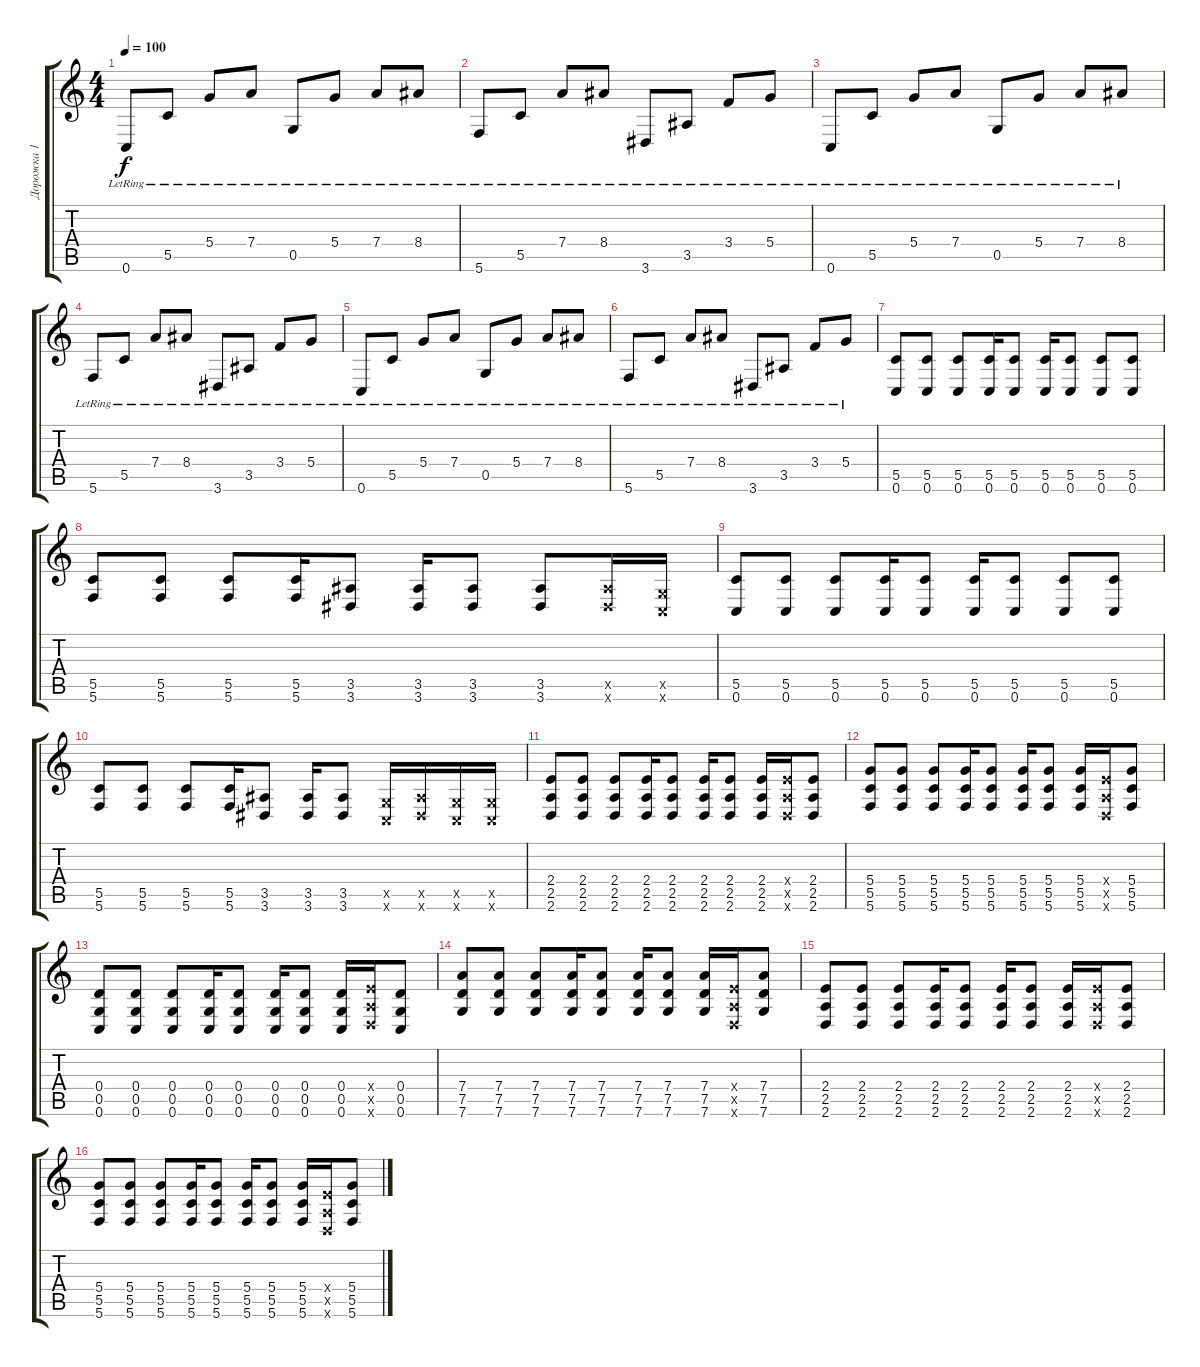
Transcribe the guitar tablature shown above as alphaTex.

\track ("Дорожка 1" "Дорожка 1") {instrument electricguitarclean}
\staff {score tabs}
\tuning (E4 B3 G3 D3 G2 C2) {hide}
\ts (4 4)
\tempo 100
\clef g2
\ks c
0.6{lr}.8{dy f} 5.5{lr}.8 5.4{lr}.8 7.4{lr}.8 0.5{lr}.8 5.4{lr}.8 7.4{lr}.8 8.4{lr}.8 |
5.6{lr}.8 5.5{lr}.8 7.4{lr}.8 8.4{lr}.8 3.6{lr}.8 3.5{lr}.8 3.4{lr}.8 5.4{lr}.8 |
0.6{lr}.8 5.5{lr}.8 5.4{lr}.8 7.4{lr}.8 0.5{lr}.8 5.4{lr}.8 7.4{lr}.8 8.4{lr}.8 |
5.6{lr}.8 5.5{lr}.8 7.4{lr}.8 8.4{lr}.8 3.6{lr}.8 3.5{lr}.8 3.4{lr}.8 5.4{lr}.8 |
0.6{lr}.8 5.5{lr}.8 5.4{lr}.8 7.4{lr}.8 0.5{lr}.8 5.4{lr}.8 7.4{lr}.8 8.4{lr}.8 |
5.6{lr}.8 5.5{lr}.8 7.4{lr}.8 8.4{lr}.8 3.6{lr}.8 3.5{lr}.8 3.4{lr}.8 5.4{lr}.8 |
(5.5 0.6).8{instrument distortionguitar} (5.5 0.6).8 (5.5 0.6).8 (5.5 0.6).16 (5.5 0.6).8 (5.5 0.6).16 (5.5 0.6).8 (5.5 0.6).8 (5.5 0.6).8 |
(5.5 5.6).8 (5.5 5.6).8 (5.5 5.6).8 (5.5 5.6).16 (3.5 3.6).8 (3.5 3.6).16 (3.5 3.6).8 (3.5 3.6).8 (3.5{x} 3.6{x}).16 (0.5{x} 0.6{x}).16 |
(5.5 0.6).8 (5.5 0.6).8 (5.5 0.6).8 (5.5 0.6).16 (5.5 0.6).8 (5.5 0.6).16 (5.5 0.6).8 (5.5 0.6).8 (5.5 0.6).8 |
(5.5 5.6).8 (5.5 5.6).8 (5.5 5.6).8 (5.5 5.6).16 (3.5 3.6).8 (3.5 3.6).16 (3.5 3.6).8 (0.5{x} 0.6{x}).16 (3.5{x} 3.6{x}).16 (0.5{x} 0.6{x}).16 (0.5{x} 0.6{x}).16 |
(2.4 2.5 2.6).8 (2.4 2.5 2.6).8 (2.4 2.5 2.6).8 (2.4 2.5 2.6).16 (2.4 2.5 2.6).8 (2.4 2.5 2.6).16 (2.4 2.5 2.6).8 (2.4 2.5 2.6).16 (2.4{x} 2.5{x} 2.6{x}).16 (2.4 2.5 2.6).8 |
(5.4 5.5 5.6).8 (5.4 5.5 5.6).8 (5.4 5.5 5.6).8 (5.4 5.5 5.6).16 (5.4 5.5 5.6).8 (5.4 5.5 5.6).16 (5.4 5.5 5.6).8 (5.4 5.5 5.6).16 (2.4{x} 2.5{x} 2.6{x}).16 (5.4 5.5 5.6).8 |
(0.4 0.5 0.6).8 (0.4 0.5 0.6).8 (0.4 0.5 0.6).8 (0.4 0.5 0.6).16 (0.4 0.5 0.6).8 (0.4 0.5 0.6).16 (0.4 0.5 0.6).8 (0.4 0.5 0.6).16 (2.4{x} 2.5{x} 2.6{x}).16 (0.4 0.5 0.6).8 |
(7.4 7.5 7.6).8 (7.4 7.5 7.6).8 (7.4 7.5 7.6).8 (7.4 7.5 7.6).16 (7.4 7.5 7.6).8 (7.4 7.5 7.6).16 (7.4 7.5 7.6).8 (7.4 7.5 7.6).16 (2.4{x} 2.5{x} 2.6{x}).16 (7.4 7.5 7.6).8 |
(2.4 2.5 2.6).8 (2.4 2.5 2.6).8 (2.4 2.5 2.6).8 (2.4 2.5 2.6).16 (2.4 2.5 2.6).8 (2.4 2.5 2.6).16 (2.4 2.5 2.6).8 (2.4 2.5 2.6).16 (2.4{x} 2.5{x} 2.6{x}).16 (2.4 2.5 2.6).8 |
(5.4 5.5 5.6).8 (5.4 5.5 5.6).8 (5.4 5.5 5.6).8 (5.4 5.5 5.6).16 (5.4 5.5 5.6).8 (5.4 5.5 5.6).16 (5.4 5.5 5.6).8 (5.4 5.5 5.6).16 (2.4{x} 2.5{x} 2.6{x}).16 (5.4 5.5 5.6).8
